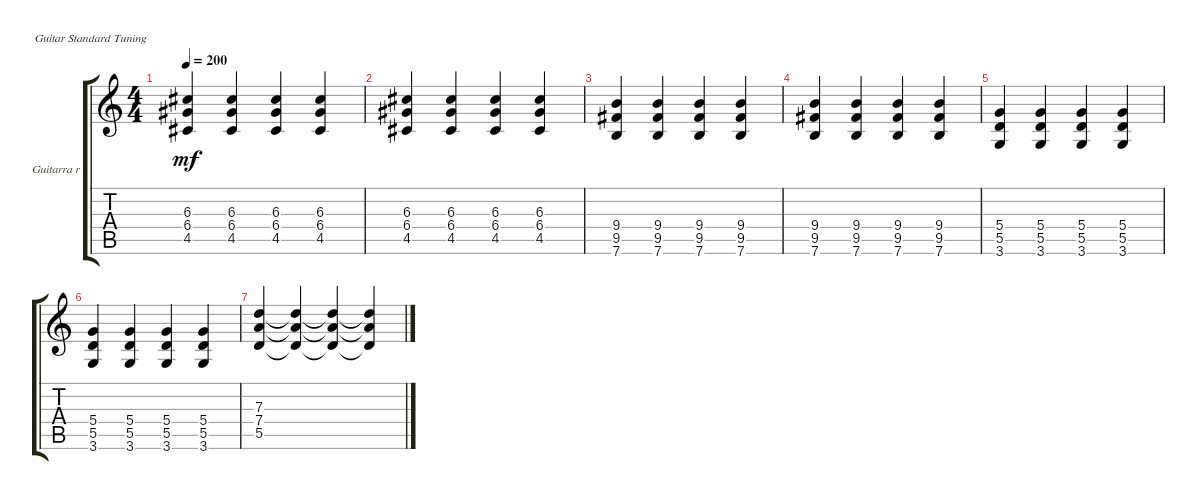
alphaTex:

\defaultSystemsLayout 4
\bracketExtendMode groupsimilarinstruments
\firstSystemTrackNameOrientation horizontal
\otherSystemsTrackNameOrientation horizontal
\track ("Guitarra ritmica" "Guitarra r") {instrument distortionguitar}
\staff {score tabs}
\tuning (E4 B3 G3 D3 A2 E2)
\ts (4 4)
\tempo 200
\clef g2
\ks c
(4.5 6.4 6.3).4{dy mf} (4.5 6.4 6.3).4 (4.5 6.4 6.3).4 (4.5 6.4 6.3).4 |
(4.5 6.4 6.3).4 (4.5 6.4 6.3).4 (4.5 6.4 6.3).4 (4.5 6.4 6.3).4 |
(7.6 9.5 9.4).4 (7.6 9.5 9.4).4 (7.6 9.5 9.4).4 (7.6 9.5 9.4).4 |
(7.6 9.5 9.4).4 (7.6 9.5 9.4).4 (7.6 9.5 9.4).4 (7.6 9.5 9.4).4 |
(3.6 5.5 5.4).4 (3.6 5.5 5.4).4 (3.6 5.5 5.4).4 (3.6 5.5 5.4).4 |
(3.6 5.5 5.4).4 (3.6 5.5 5.4).4 (3.6 5.5 5.4).4 (3.6 5.5 5.4).4 |
(5.5 7.4 7.3).4 (5.5{t} 7.4{t} 7.3{t}).4 (5.5{t} 7.4{t} 7.3{t}).4 (5.5{t} 7.4{t} 7.3{t}).4
